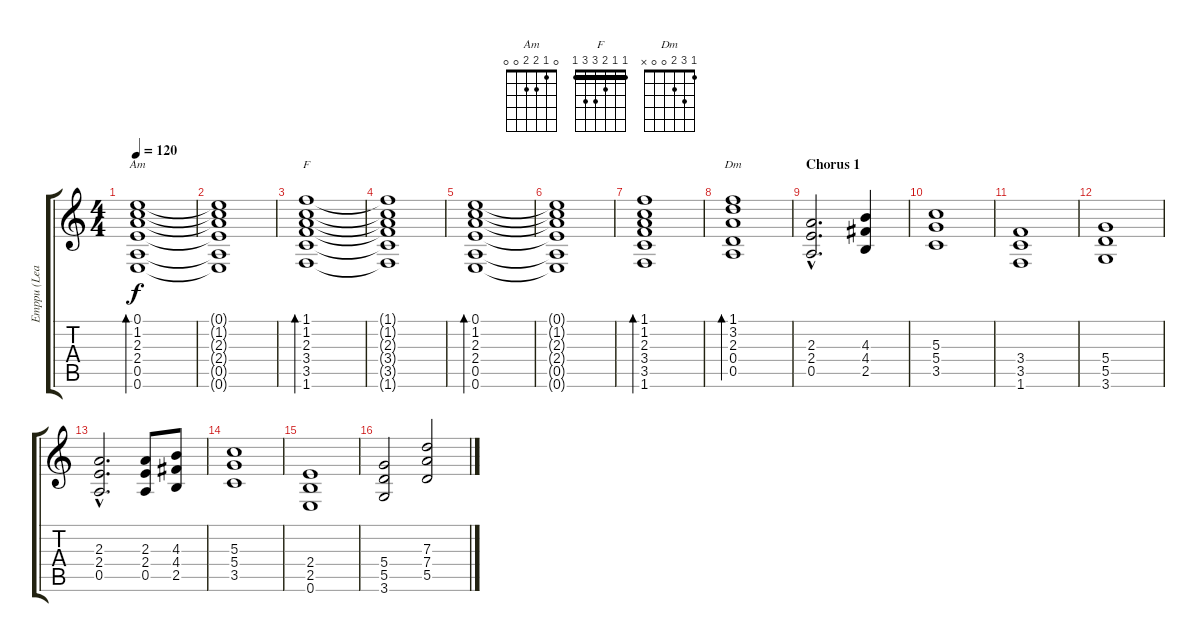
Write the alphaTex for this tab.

\track ("Emppu (Lead)" "Emppu (Lea") {instrument distortionguitar}
\staff {score tabs}
\tuning (E4 B3 G3 D3 A2 E2) {hide}
\chord ("Am" 0 1 2 2 0 0)
\chord ("F" 1 1 2 3 3 1) {barre 1}
\chord ("Dm" 1 3 2 0 0 x)
\ts (4 4)
\tempo 120
\clef g2
\ks c
(0.1 1.2 2.3 2.4 0.5 0.6).1{bd 120 ch "Am" dy f} |
(0.1{t} 1.2{t} 2.3{t} 2.4{t} 0.5{t} 0.6{t}).1 |
(1.1 1.2 2.3 3.4 3.5 1.6).1{bd 120 ch "F"} |
(1.1{t} 1.2{t} 2.3{t} 3.4{t} 3.5{t} 1.6{t}).1 |
(0.1 1.2 2.3 2.4 0.5 0.6).1{bd 120} |
(0.1{t} 1.2{t} 2.3{t} 2.4{t} 0.5{t} 0.6{t}).1 |
(1.1 1.2 2.3 3.4 3.5 1.6).1{bd 120} |
(1.1 3.2 2.3 0.4 0.5).1{bd 120 ch "Dm"} |
\section ("" "Chorus 1")
(2.3{hac} 2.4{hac} 0.5{hac}).2{d volume 13 balance 8 instrument distortionguitar} (4.3 4.4 2.5).4 |
(5.3 5.4 3.5).1 |
(3.4 3.5 1.6).1 |
(5.4 5.5 3.6).1 |
(2.3{hac} 2.4{hac} 0.5{hac}).2{d} (2.3 2.4 0.5).8 (4.3 4.4 2.5).8 |
(5.3 5.4 3.5).1 |
(2.4 2.5 0.6).1 |
(5.4 5.5 3.6).2 (7.3 7.4 5.5).2
